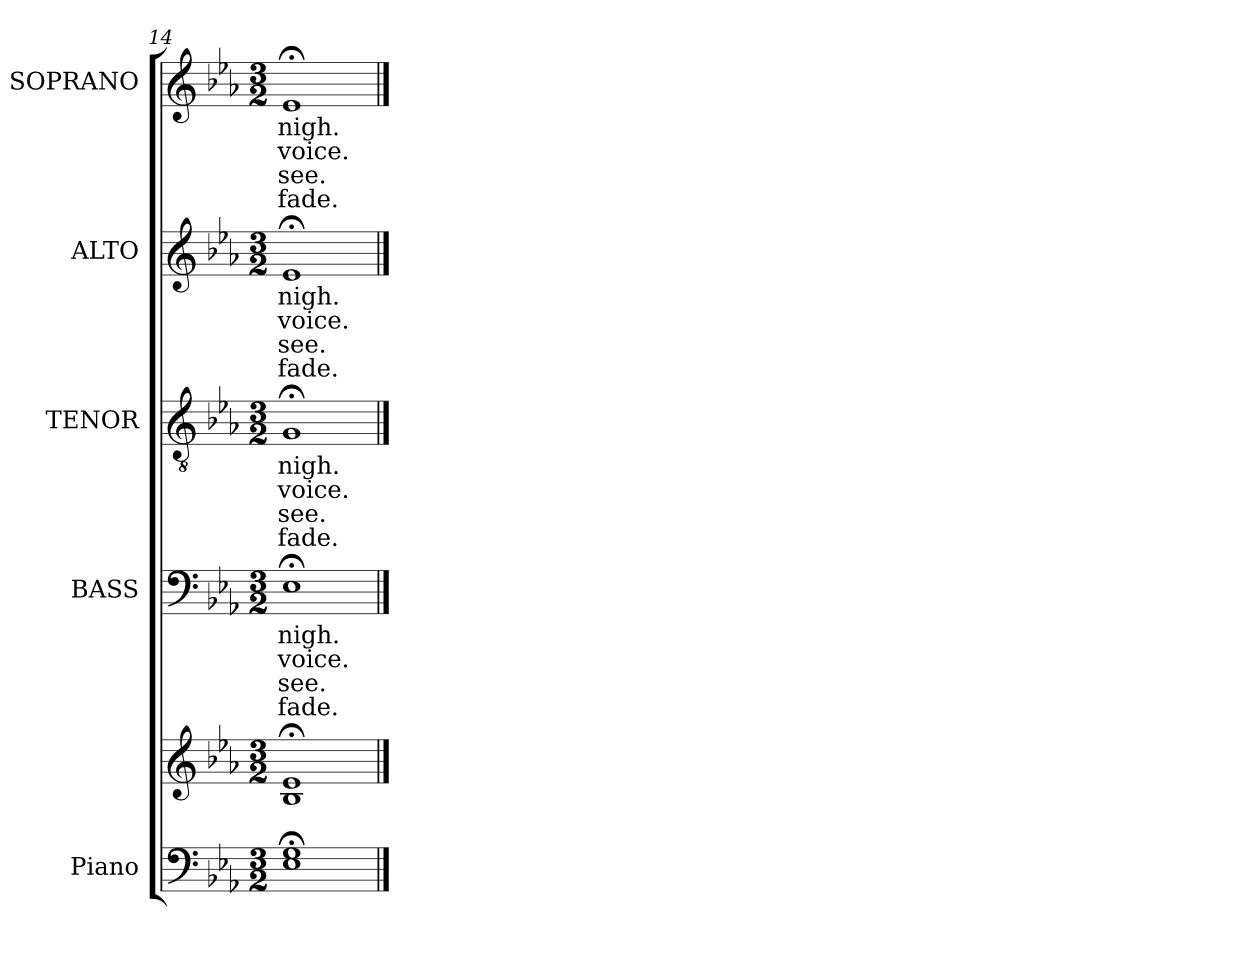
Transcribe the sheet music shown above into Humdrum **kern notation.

**kern	**kern	**kern	**text	**text	**text	**text	**kern	**text	**text	**text	**text	**kern	**text	**text	**text	**text	**kern	**text	**text	**text	**text
*part5	*part5	*part4	*part4	*part4	*part4	*part4	*part3	*part3	*part3	*part3	*part3	*part2	*part2	*part2	*part2	*part2	*part1	*part1	*part1	*part1	*part1
*staff6	*staff5	*staff4	*staff4	*staff4	*staff4	*staff4	*staff3	*staff3	*staff3	*staff3	*staff3	*staff2	*staff2	*staff2	*staff2	*staff2	*staff1	*staff1	*staff1	*staff1	*staff1
*I"Piano	*	*I"BASS	*	*	*	*	*I"TENOR	*	*	*	*	*I"ALTO	*	*	*	*	*I"SOPRANO	*	*	*	*
*I'Pno.	*	*I'B.	*	*	*	*	*I'T.	*	*	*	*	*I'A.	*	*	*	*	*I'S.	*	*	*	*
*clefF4	*clefG2	*clefF4	*	*	*	*	*clefGv2	*	*	*	*	*clefG2	*	*	*	*	*clefG2	*	*	*	*
*	*	*	*	*	*	*	*ITrd7c12	*	*	*	*	*	*	*	*	*	*	*	*	*	*
*k[b-e-a-]	*k[b-e-a-]	*k[b-e-a-]	*	*	*	*	*k[b-e-a-]	*	*	*	*	*k[b-e-a-]	*	*	*	*	*k[b-e-a-]	*	*	*	*
*E-:	*E-:	*E-:	*	*	*	*	*E-:	*	*	*	*	*E-:	*	*	*	*	*E-:	*	*	*	*
*M3/2	*M3/2	*M3/2	*	*	*	*	*M3/2	*	*	*	*	*M3/2	*	*	*	*	*M3/2	*	*	*	*
=14	=14	=14	=14	=14	=14	=14	=14	=14	=14	=14	=14	=14	=14	=14	=14	=14	=14	=14	=14	=14	=14
*	*^	*	*	*	*	*	*	*	*	*	*	*	*	*	*	*	*	*	*	*	*
!	!	!	!	!LO:LY:b:color=#000000	!LO:LY:b:color=#000000	!LO:LY:b:color=#000000	!LO:LY:b:color=#000000	!	!	!	!	!	!	!	!	!	!	!	!	!	!	!
!	!	!	!	!	!	!	!	!	!LO:LY:b:color=#000000	!LO:LY:b:color=#000000	!LO:LY:b:color=#000000	!LO:LY:b:color=#000000	!	!	!	!	!	!	!	!	!	!
!	!	!	!	!	!	!	!	!	!	!	!	!	!	!LO:LY:b:color=#000000	!LO:LY:b:color=#000000	!LO:LY:b:color=#000000	!LO:LY:b:color=#000000	!	!	!	!	!
!	!	!	!	!	!	!	!	!	!	!	!	!	!	!	!	!	!	!	!LO:LY:b:color=#000000	!LO:LY:b:color=#000000	!LO:LY:b:color=#000000	!LO:LY:b:color=#000000
1E-i; 1Gi;	1e-;i	1B-i	1E-;i	nigh.	voice.	see.	fade.	1GG;i	nigh.	voice.	see.	fade.	1e-;i	nigh.	voice.	see.	fade.	1e-;i	nigh.	voice.	see.	fade.
*	*v	*v	*	*	*	*	*	*	*	*	*	*	*	*	*	*	*	*	*	*	*	*
==	==	==	==	==	==	==	==	==	==	==	==	==	==	==	==	==	==	==	==	==	==
*-	*-	*-	*-	*-	*-	*-	*-	*-	*-	*-	*-	*-	*-	*-	*-	*-	*-	*-	*-	*-	*-
